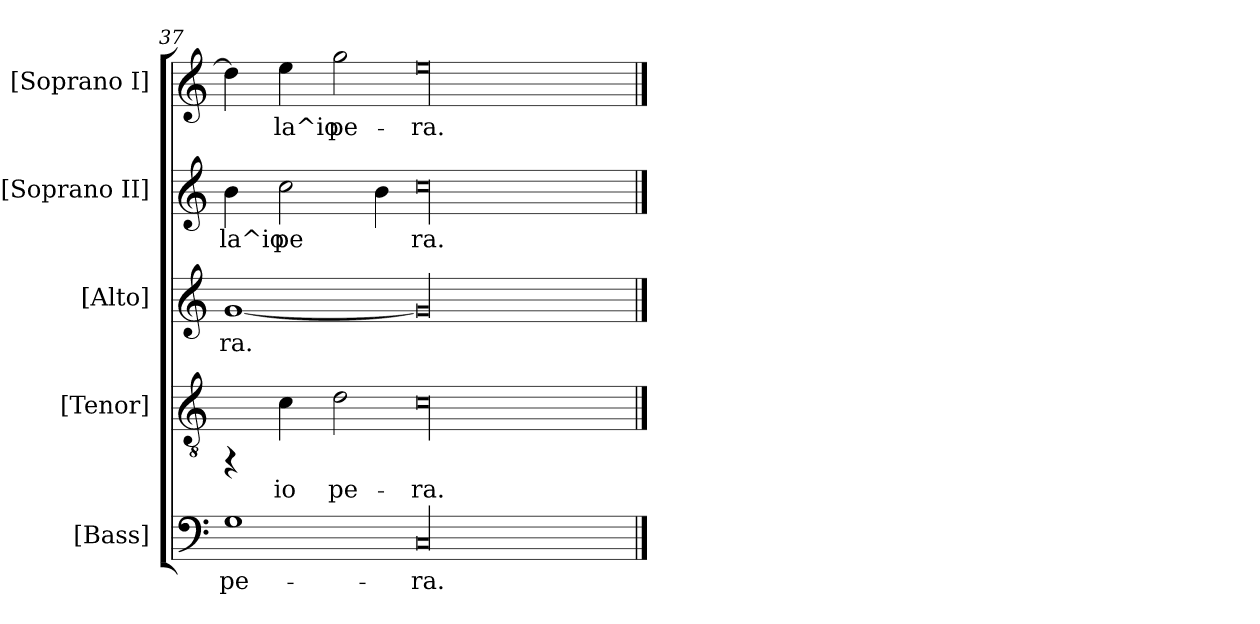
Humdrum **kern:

**kern	**text	**kern	**text	**kern	**text	**kern	**text	**kern	**text
*part5	*part5	*part4	*part4	*part3	*part3	*part2	*part2	*part1	*part1
*staff5	*staff5	*staff4	*staff4	*staff3	*staff3	*staff2	*staff2	*staff1	*staff1
*I"[Bass]	*	*I"[Tenor]	*	*I"[Alto]	*	*I"[Soprano II]	*	*I"[Soprano I]	*
*clefF4	*	*clefGv2	*	*clefG2	*	*clefG2	*	*clefG2	*
*k[]	*	*k[]	*	*k[]	*	*k[]	*	*k[]	*
*C:	*	*C:	*	*C:	*	*C:	*	*C:	*
=37	=37	=37	=37	=37	=37	=37	=37	=37	=37
!	!LO:LY:b:cj	!	!	!	!LO:LY:b:cj	!	!LO:LY:b:cj	!	!LO:LY:b:cj
1G	pe-	4rFF	.	[<1g	-ra.	4b\	-la^io	4dd\]	--
!	!	!	!LO:LY:b:cj	!	!	!	!LO:LY:b:cj	!	!LO:LY:b:cj
.	.	4c\	io	.	.	2cc\	pe-	4ee\	-la^io
!	!	!	!LO:LY:b:cj	!	!	!	!	!	!LO:LY:b:cj
.	.	2d\	pe-	.	.	.	.	2gg\	pe-
!	!	!	!	!	!	!	!LO:LY:b:cj	!	!
.	.	.	.	.	.	4b\	--	.	.
!	!LO:LY:b:cj	!	!LO:LY:b:cj	!	!LO:LY:b:cj	!	!LO:LY:b:cj	!	!LO:LY:b:cj
00C	-ra.	00c	-ra.	00g]	.	00cc	-ra.	00ee	-ra.
==	==	==	==	==	==	==	==	==	==
*-	*-	*-	*-	*-	*-	*-	*-	*-	*-
